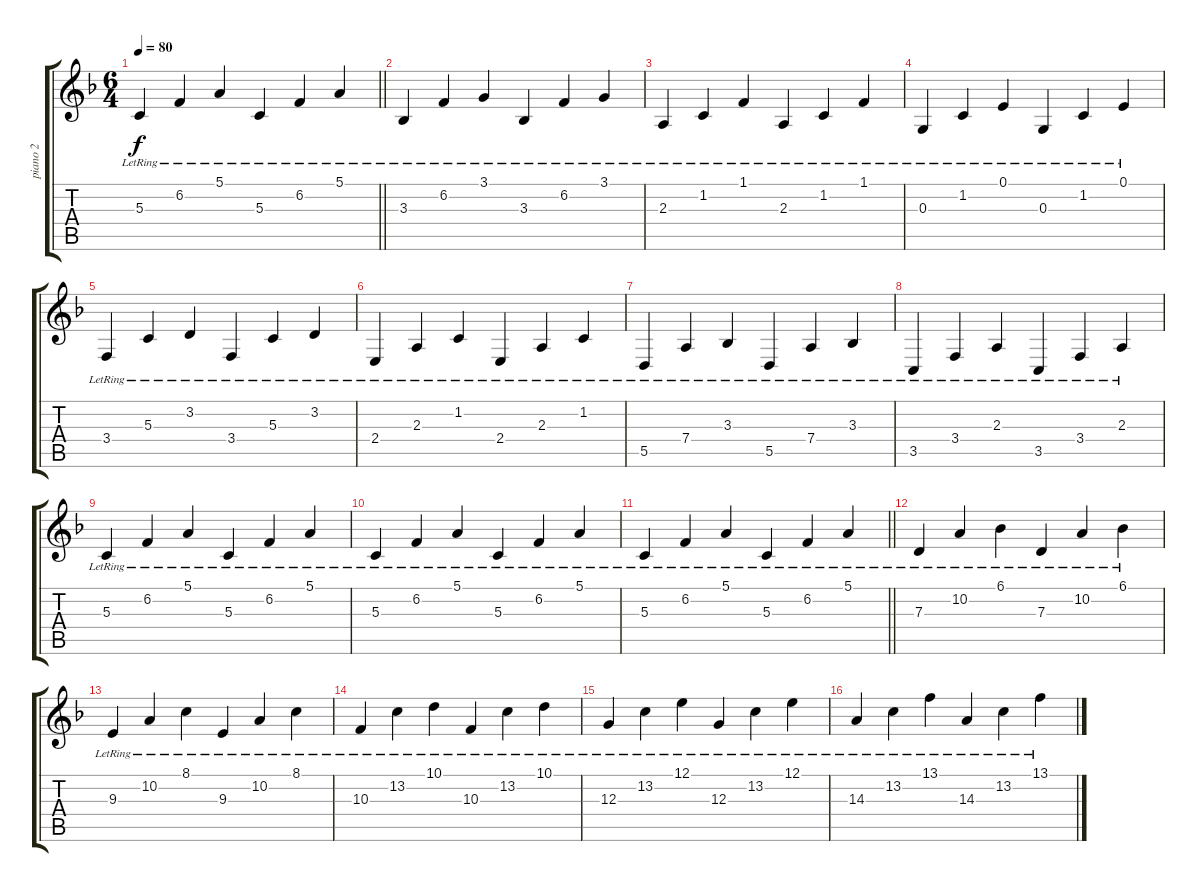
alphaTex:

\track ("piano 2" "piano 2") {instrument acousticgrandpiano}
\staff {score tabs}
\tuning (E4 B3 G3 D3 A2 E2) {hide}
\ts (6 4)
\tempo 80
\clef g2
\barLineRight lightlight
\ks f
5.3{lr}.4{dy f} 6.2{lr}.4 5.1{lr}.4 5.3{lr}.4 6.2{lr}.4 5.1{lr}.4 |
3.3{lr}.4 6.2{lr}.4 3.1{lr}.4 3.3{lr}.4 6.2{lr}.4 3.1{lr}.4 |
2.3{lr}.4 1.2{lr}.4 1.1{lr}.4 2.3{lr}.4 1.2{lr}.4 1.1{lr}.4 |
0.3{lr}.4 1.2{lr}.4 0.1{lr}.4 0.3{lr}.4 1.2{lr}.4 0.1{lr}.4 |
3.4{lr}.4 5.3{lr}.4 3.2{lr}.4 3.4{lr}.4 5.3{lr}.4 3.2{lr}.4 |
2.4{lr}.4 2.3{lr}.4 1.2{lr}.4 2.4{lr}.4 2.3{lr}.4 1.2{lr}.4 |
5.5{lr}.4 7.4{lr}.4 3.3{lr}.4 5.5{lr}.4 7.4{lr}.4 3.3{lr}.4 |
3.5{lr}.4 3.4{lr}.4 2.3{lr}.4 3.5{lr}.4 3.4{lr}.4 2.3{lr}.4 |
5.3{lr}.4 6.2{lr}.4 5.1{lr}.4 5.3{lr}.4 6.2{lr}.4 5.1{lr}.4 |
5.3{lr}.4 6.2{lr}.4 5.1{lr}.4 5.3{lr}.4 6.2{lr}.4 5.1{lr}.4 |
\barLineRight lightlight
5.3{lr}.4 6.2{lr}.4 5.1{lr}.4 5.3{lr}.4 6.2{lr}.4 5.1{lr}.4 |
7.3{lr}.4 10.2{lr}.4 6.1{lr}.4 7.3{lr}.4 10.2{lr}.4 6.1{lr}.4 |
9.3{lr}.4 10.2{lr}.4 8.1{lr}.4 9.3{lr}.4 10.2{lr}.4 8.1{lr}.4 |
10.3{lr}.4 13.2{lr}.4 10.1{lr}.4 10.3{lr}.4 13.2{lr}.4 10.1{lr}.4 |
12.3{lr}.4 13.2{lr}.4 12.1{lr}.4 12.3{lr}.4 13.2{lr}.4 12.1{lr}.4 |
14.3{lr}.4 13.2{lr}.4 13.1{lr}.4 14.3{lr}.4 13.2{lr}.4 13.1{lr}.4
